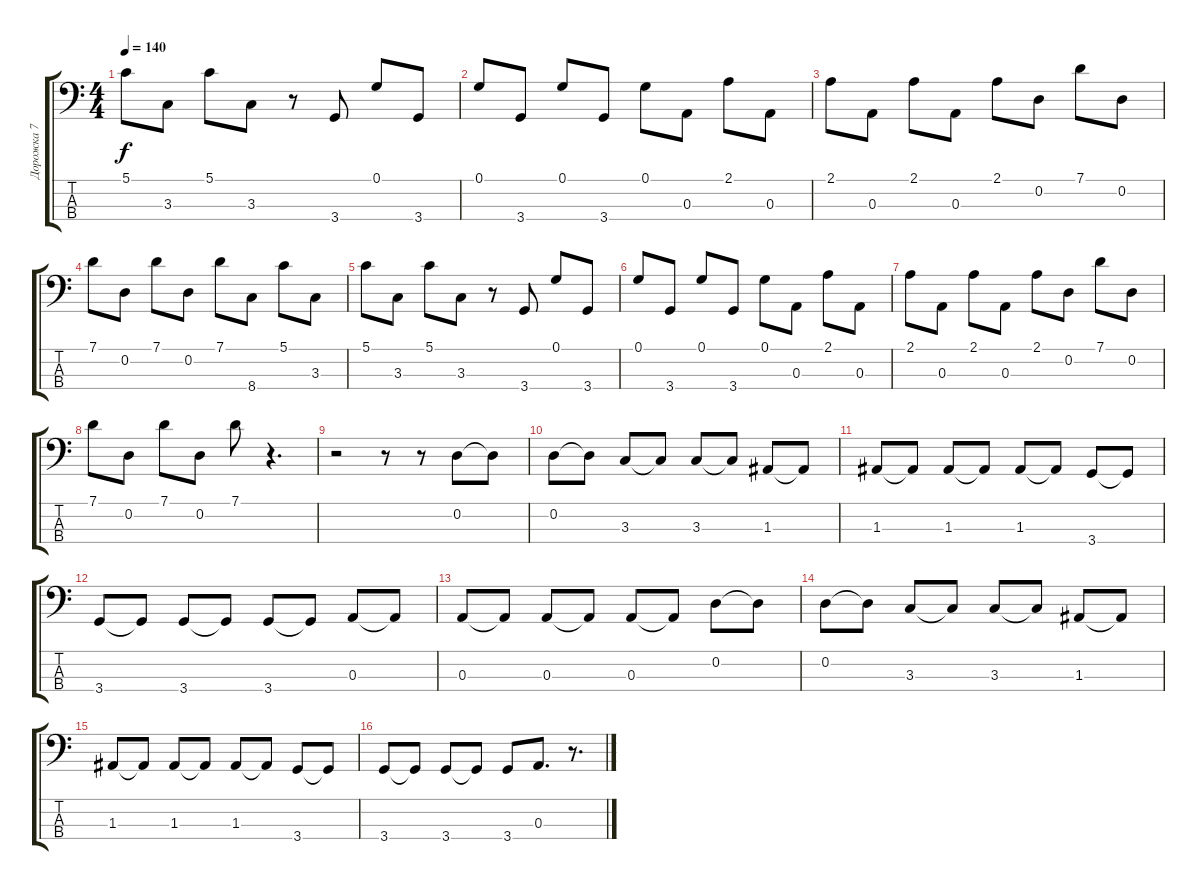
\track ("Дорожка 7" "Дорожка 7") {instrument electricbassfinger}
\staff {score tabs}
\tuning (G2 D2 A1 E1) {hide}
\ts (4 4)
\tempo 140
\clef f4
\ks c
5.1.8{dy f} 3.3.8 5.1.8 3.3.8 r.8 3.4.8 0.1.8 3.4.8 |
0.1.8 3.4.8 0.1.8 3.4.8 0.1.8 0.3.8 2.1.8 0.3.8 |
2.1.8 0.3.8 2.1.8 0.3.8 2.1.8 0.2.8 7.1.8 0.2.8 |
7.1.8 0.2.8 7.1.8 0.2.8 7.1.8 8.4.8 5.1.8 3.3.8 |
5.1.8 3.3.8 5.1.8 3.3.8 r.8 3.4.8 0.1.8 3.4.8 |
0.1.8 3.4.8 0.1.8 3.4.8 0.1.8 0.3.8 2.1.8 0.3.8 |
2.1.8 0.3.8 2.1.8 0.3.8 2.1.8 0.2.8 7.1.8 0.2.8 |
7.1.8 0.2.8 7.1.8 0.2.8 7.1.8 r.4{d} |
r.2 r.8 r.8 0.2.8 0.2{t}.8 |
0.2.8 0.2{t}.8 3.3.8 3.3{t}.8 3.3.8 3.3{t}.8 1.3.8 1.3{t}.8 |
1.3.8 1.3{t}.8 1.3.8 1.3{t}.8 1.3.8 1.3{t}.8 3.4.8 3.4{t}.8 |
3.4.8 3.4{t}.8 3.4.8 3.4{t}.8 3.4.8 3.4{t}.8 0.3.8 0.3{t}.8 |
0.3.8 0.3{t}.8 0.3.8 0.3{t}.8 0.3.8 0.3{t}.8 0.2.8 0.2{t}.8 |
0.2.8 0.2{t}.8 3.3.8 3.3{t}.8 3.3.8 3.3{t}.8 1.3.8 1.3{t}.8 |
1.3.8 1.3{t}.8 1.3.8 1.3{t}.8 1.3.8 1.3{t}.8 3.4.8 3.4{t}.8 |
3.4.8 3.4{t}.8 3.4.8 3.4{t}.8 3.4.8 0.3.8{d} r.8{d}
